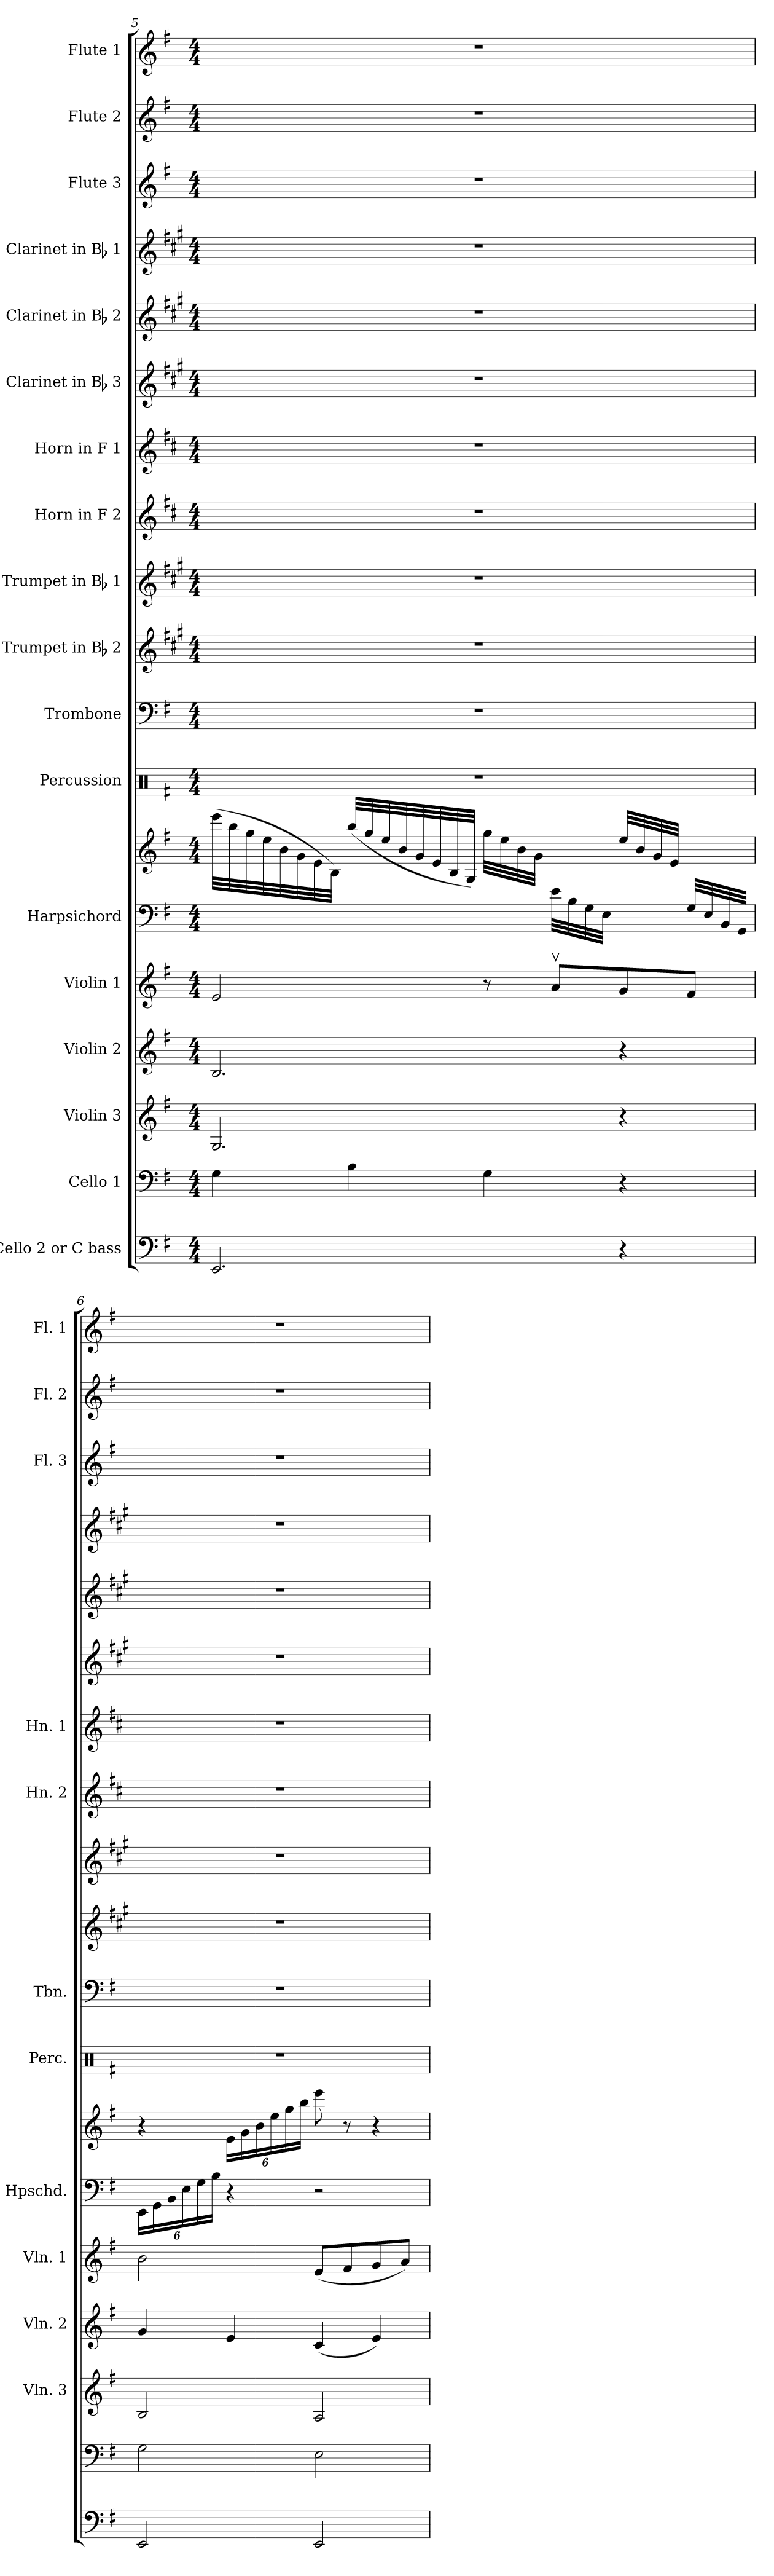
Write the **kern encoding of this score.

**kern	**kern	**kern	**kern	**kern	**kern	**kern	**kern	**kern	**kern	**kern	**kern	**kern	**kern	**kern	**kern	**kern	**kern	**kern
*part18	*part17	*part16	*part15	*part14	*part13	*part13	*part12	*part11	*part10	*part9	*part8	*part7	*part6	*part5	*part4	*part3	*part2	*part1
*staff19	*staff18	*staff17	*staff16	*staff15	*staff14	*staff13	*staff12	*staff11	*staff10	*staff9	*staff8	*staff7	*staff6	*staff5	*staff4	*staff3	*staff2	*staff1
*I"Cello 2 or C bass	*I"Cello 1	*I"Violin 3	*I"Violin 2	*I"Violin 1	*I"Harpsichord	*	*I"Percussion	*I"Trombone	*I"Trumpet in Bb 2	*I"Trumpet in Bb 1	*I"Horn in F 2	*I"Horn in F 1	*I"Clarinet in Bb 3	*I"Clarinet in Bb 2	*I"Clarinet in Bb 1	*I"Flute 3	*I"Flute 2	*I"Flute 1
*	*	*I'Vln. 3	*I'Vln. 2	*I'Vln. 1	*I'Hpschd.	*	*I'Perc.	*I'Tbn.	*	*	*I'Hn. 2	*I'Hn. 1	*	*	*	*I'Fl. 3	*I'Fl. 2	*I'Fl. 1
!!LO:PB:g=z
*clefF4	*clefF4	*clefG2	*clefG2	*clefG2	*clefF4	*clefG2	*clefX	*clefF4	*clefG2	*clefG2	*clefG2	*clefG2	*clefG2	*clefG2	*clefG2	*clefG2	*clefG2	*clefG2
*	*	*	*	*	*	*	*	*	*ITrd1c2	*ITrd1c2	*ITrd4c7	*ITrd4c7	*ITrd1c2	*ITrd1c2	*ITrd1c2	*	*	*
*k[f#]	*k[f#]	*k[f#]	*k[f#]	*k[f#]	*k[f#]	*k[f#]	*k[f#]	*k[f#]	*k[f#]	*k[f#]	*k[f#]	*k[f#]	*k[f#]	*k[f#]	*k[f#]	*k[f#]	*k[f#]	*k[f#]
*e:	*e:	*e:	*e:	*e:	*e:	*e:	*e:	*e:	*e:	*e:	*e:	*e:	*e:	*e:	*e:	*e:	*e:	*e:
*M4/4	*M4/4	*M4/4	*M4/4	*M4/4	*M4/4	*M4/4	*M4/4	*M4/4	*M4/4	*M4/4	*M4/4	*M4/4	*M4/4	*M4/4	*M4/4	*M4/4	*M4/4	*M4/4
=5	=5	=5	=5	=5	=5	=5	=5	=5	=5	=5	=5	=5	=5	=5	=5	=5	=5	=5
2.EE/	4G\	2.G/	2.B/	2e/	2ryy	(>32eee\LLL	1r	1r	1r	1r	1r	1r	1r	1r	1r	1r	1r	1r
.	.	.	.	.	.	32bb\	.	.	.	.	.	.	.	.	.	.	.	.
.	.	.	.	.	.	32gg\	.	.	.	.	.	.	.	.	.	.	.	.
.	.	.	.	.	.	32ee\	.	.	.	.	.	.	.	.	.	.	.	.
.	.	.	.	.	.	32b\	.	.	.	.	.	.	.	.	.	.	.	.
.	.	.	.	.	.	32g\	.	.	.	.	.	.	.	.	.	.	.	.
.	.	.	.	.	.	32e\	.	.	.	.	.	.	.	.	.	.	.	.
.	.	.	.	.	.	32B\JJJ)	.	.	.	.	.	.	.	.	.	.	.	.
.	4B\	.	.	.	.	(32bb/LLL	.	.	.	.	.	.	.	.	.	.	.	.
.	.	.	.	.	.	32gg/	.	.	.	.	.	.	.	.	.	.	.	.
.	.	.	.	.	.	32ee/	.	.	.	.	.	.	.	.	.	.	.	.
.	.	.	.	.	.	32b/	.	.	.	.	.	.	.	.	.	.	.	.
.	.	.	.	.	.	32g/	.	.	.	.	.	.	.	.	.	.	.	.
.	.	.	.	.	.	32e/	.	.	.	.	.	.	.	.	.	.	.	.
.	.	.	.	.	.	32B/	.	.	.	.	.	.	.	.	.	.	.	.
.	.	.	.	.	.	32G/JJJ)	.	.	.	.	.	.	.	.	.	.	.	.
.	4G\	.	.	8r	8ryy	(>32gg\LLL	.	.	.	.	.	.	.	.	.	.	.	.
.	.	.	.	.	.	32ee\	.	.	.	.	.	.	.	.	.	.	.	.
.	.	.	.	.	.	32b\	.	.	.	.	.	.	.	.	.	.	.	.
.	.	.	.	.	.	32g\JJJ	.	.	.	.	.	.	.	.	.	.	.	.
.	.	.	.	8av/L	32e\LLL	8ryy	.	.	.	.	.	.	.	.	.	.	.	.
.	.	.	.	.	32B\	.	.	.	.	.	.	.	.	.	.	.	.	.
.	.	.	.	.	32G\	.	.	.	.	.	.	.	.	.	.	.	.	.
.	.	.	.	.	32E\JJJ)	.	.	.	.	.	.	.	.	.	.	.	.	.
4r	4r	4r	4r	8g/	8ryy	(32ee/LLL	.	.	.	.	.	.	.	.	.	.	.	.
.	.	.	.	.	.	32b/	.	.	.	.	.	.	.	.	.	.	.	.
.	.	.	.	.	.	32g/	.	.	.	.	.	.	.	.	.	.	.	.
.	.	.	.	.	.	32e/JJJ	.	.	.	.	.	.	.	.	.	.	.	.
.	.	.	.	8f#/J	32G/LLL	8ryy	.	.	.	.	.	.	.	.	.	.	.	.
.	.	.	.	.	32E/	.	.	.	.	.	.	.	.	.	.	.	.	.
.	.	.	.	.	32BB/	.	.	.	.	.	.	.	.	.	.	.	.	.
.	.	.	.	.	32GG/JJJ)	.	.	.	.	.	.	.	.	.	.	.	.	.
=6	=6	=6	=6	=6	=6	=6	=6	=6	=6	=6	=6	=6	=6	=6	=6	=6	=6	=6
*	*	*	*	*	*Xbrackettup	*	*	*	*	*	*	*	*	*	*	*	*	*
2EE/	2G\	2B/	4g/	2b\	24EE\LL	4r	1r	1r	1r	1r	1r	1r	1r	1r	1r	1r	1r	1r
.	.	.	.	.	24GG\	.	.	.	.	.	.	.	.	.	.	.	.	.
.	.	.	.	.	24BB\	.	.	.	.	.	.	.	.	.	.	.	.	.
.	.	.	.	.	24E\	.	.	.	.	.	.	.	.	.	.	.	.	.
.	.	.	.	.	24G\	.	.	.	.	.	.	.	.	.	.	.	.	.
.	.	.	.	.	24B\JJ	.	.	.	.	.	.	.	.	.	.	.	.	.
*	*	*	*	*	*	*Xbrackettup	*	*	*	*	*	*	*	*	*	*	*	*
.	.	.	4e/	.	4r	24e\LL	.	.	.	.	.	.	.	.	.	.	.	.
.	.	.	.	.	.	24g\	.	.	.	.	.	.	.	.	.	.	.	.
.	.	.	.	.	.	24b\	.	.	.	.	.	.	.	.	.	.	.	.
.	.	.	.	.	.	24ee\	.	.	.	.	.	.	.	.	.	.	.	.
.	.	.	.	.	.	24gg\	.	.	.	.	.	.	.	.	.	.	.	.
.	.	.	.	.	.	24bb\JJ	.	.	.	.	.	.	.	.	.	.	.	.
2EE/	2E\	2A/	(4c/	(8e/L	2r	8eee\	.	.	.	.	.	.	.	.	.	.	.	.
.	.	.	.	8f#/	.	8r	.	.	.	.	.	.	.	.	.	.	.	.
.	.	.	4e/)	8g/	.	4r	.	.	.	.	.	.	.	.	.	.	.	.
.	.	.	.	8a/J)	.	.	.	.	.	.	.	.	.	.	.	.	.	.
=	=	=	=	=	=	=	=	=	=	=	=	=	=	=	=	=	=	=
*-	*-	*-	*-	*-	*-	*-	*-	*-	*-	*-	*-	*-	*-	*-	*-	*-	*-	*-
